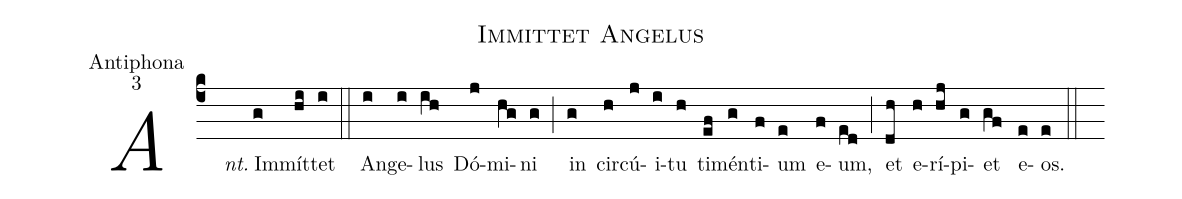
name:Immittet Angelus;
office-part:Antiphona;
mode:3;
%%
(c4) <i>Ant.</i>() Im(g)mít(hi)tet(i) (::)
An(i)ge(i)lus(ih) Dó(j)mi(hg)ni(g) (;) in(g) cir(h)cú(j)i(i)tu(h) ti(ef)mén(g)ti(f)um(e) e(f)um,(ed) (;) et(dh) e(h)rí(hj)pi(g)et(gf) e(e)os.(e) (::)
